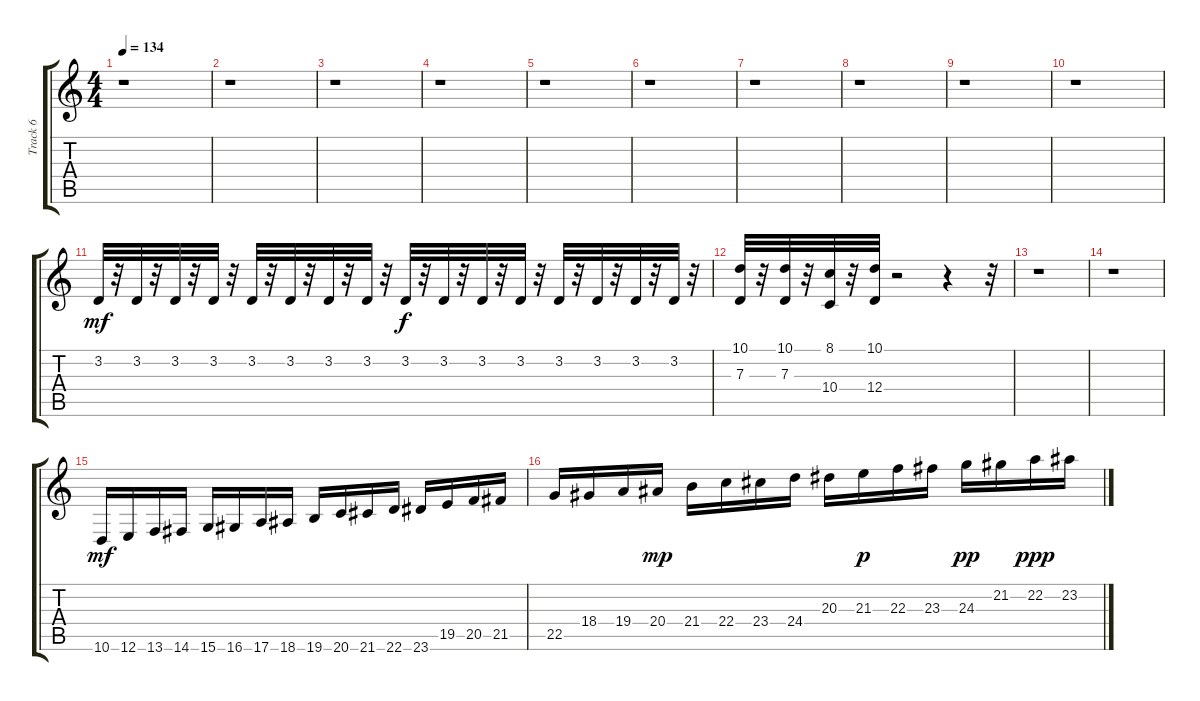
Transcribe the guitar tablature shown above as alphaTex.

\track ("Track 6" "Track 6") {instrument lead2sawtooth}
\staff {score tabs}
\tuning (E4 B3 G3 D3 A2 E2) {hide}
\ts (4 4)
\tempo 134
\clef g2
\ks c
r.1{dy ff} |
r.1 |
r.1 |
r.1 |
r.1 |
r.1 |
r.1 |
r.1 |
r.1 |
r.1 |
3.2.32{dy mf} r.32 3.2.32 r.32 3.2.32 r.32 3.2.32 r.32 3.2.32 r.32 3.2.32 r.32 3.2.32 r.32 3.2.32 r.32 3.2.32{dy f} r.32 3.2.32 r.32 3.2.32 r.32 3.2.32 r.32 3.2.32 r.32 3.2.32 r.32 3.2.32 r.32 3.2.32 r.32 |
(10.1 7.3).32 r.32 (10.1 7.3).32 r.32 (8.1 10.4).32 r.32 (10.1 12.4).32 r.2 r.4 r.32 |
r.1 |
r.1 |
10.6.16{dy mf} 12.6.16 13.6.16 14.6.16 15.6.16 16.6.16 17.6.16 18.6.16 19.6.16 20.6.16 21.6.16 22.6.16 23.6.16 19.5.16 20.5.16 21.5.16 |
22.5.16{balance 12} 18.4.16{balance 12} 19.4.16{balance 12} 20.4.16{dy mp balance 13} 21.4.16{balance 13} 22.4.16{balance 13} 23.4.16{balance 13} 24.4.16{balance 14} 20.3.16{balance 14} 21.3.16{dy p balance 14} 22.3.16{balance 14} 23.3.16{balance 15} 24.3.16{dy pp balance 15} 21.2.16{balance 15} 22.2.16{dy ppp balance 15} 23.2.16{balance 16}
